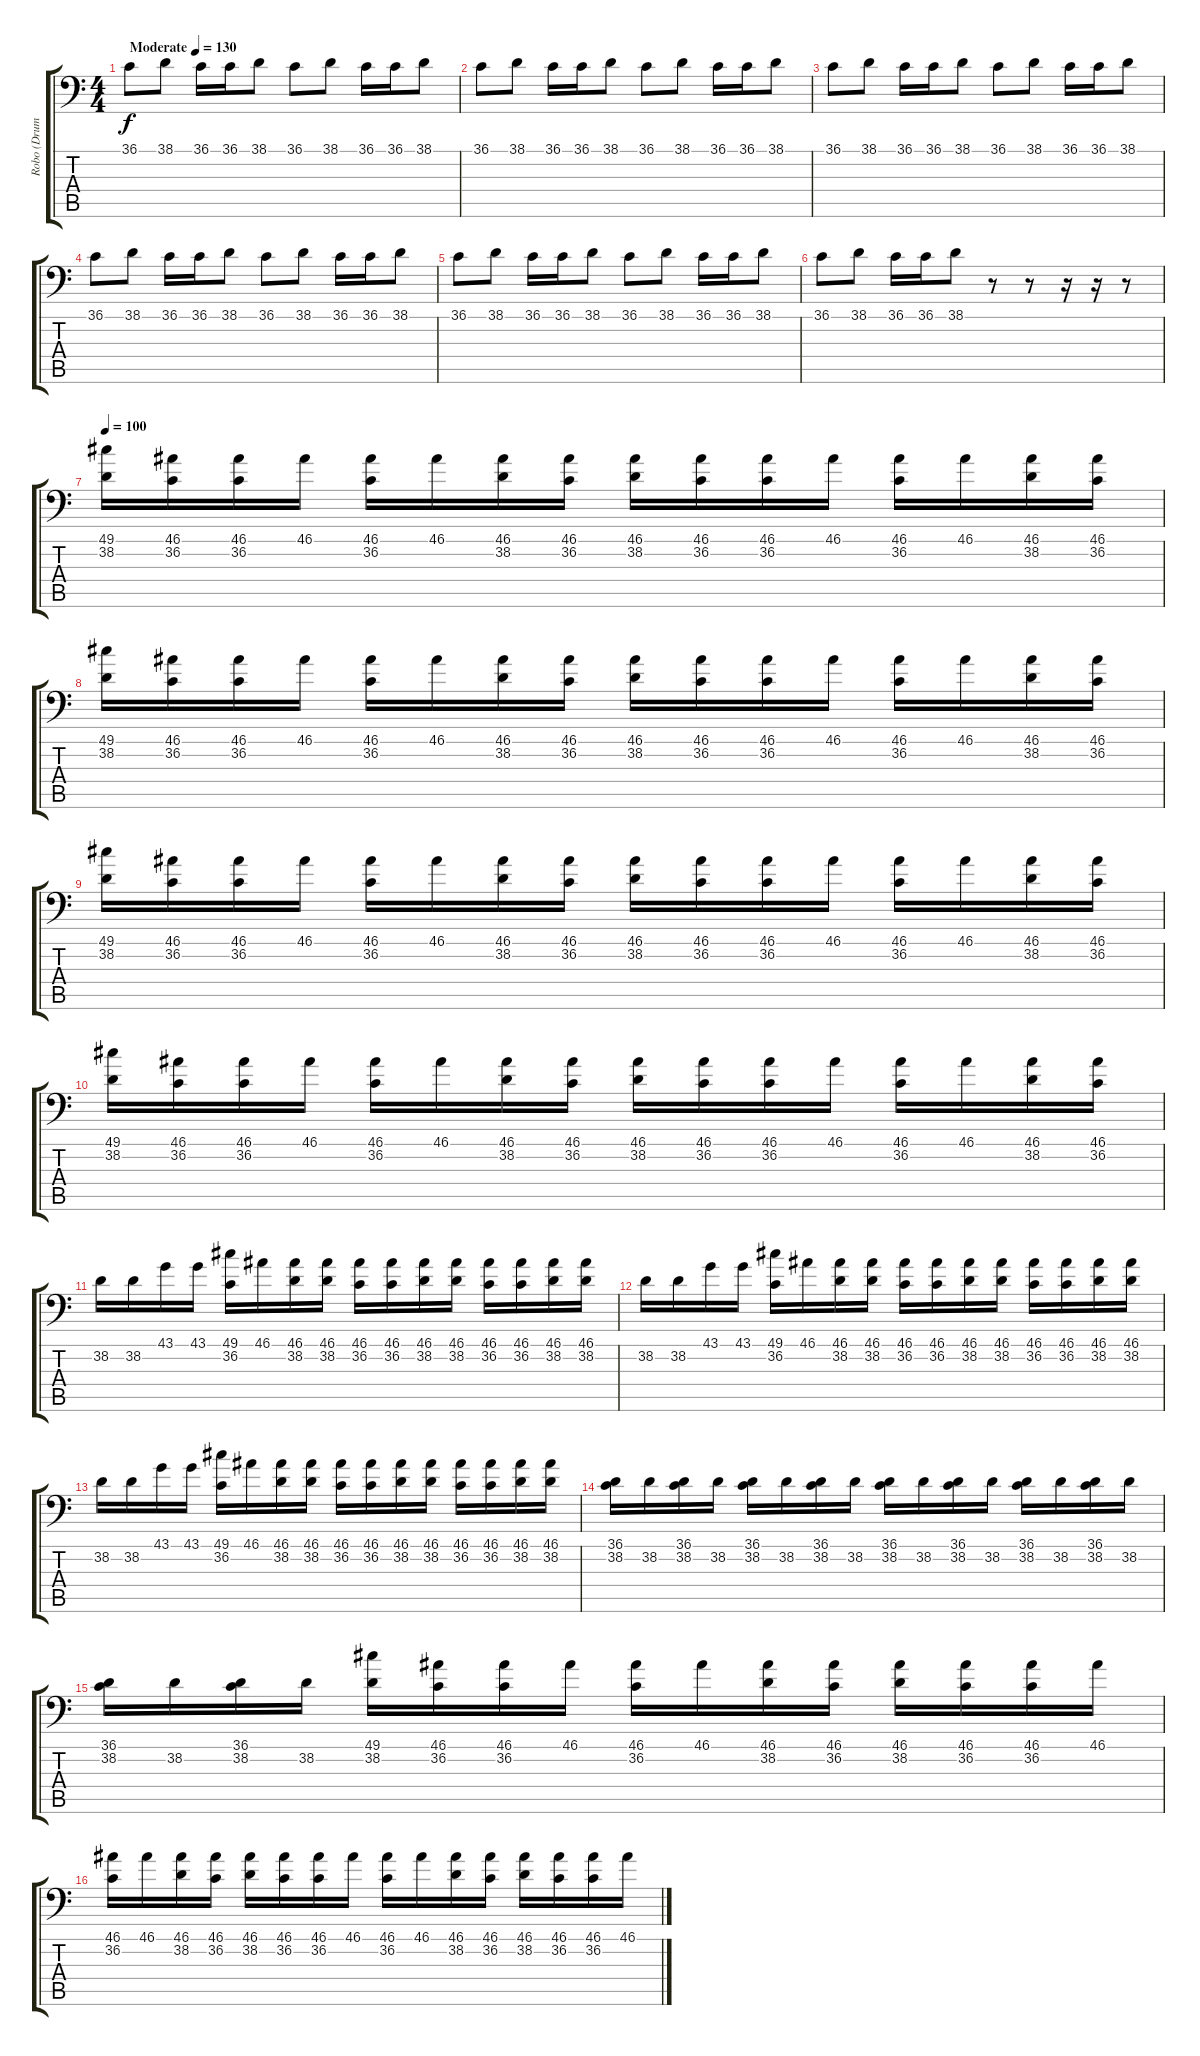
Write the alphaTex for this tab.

\track ("Robo (Drums)" "Robo (Drum") {instrument acousticgrandpiano}
\staff {score tabs}
\tuning (C-1 C-1 C-1 C-1 C-1 C-1) {hide}
\ts (4 4)
\tempo (130 "Moderate")
\clef f4
\ks c
36.1.8{dy f instrument acousticgrandpiano} 38.1.8 36.1.16 36.1.16 38.1.8 36.1.8 38.1.8 36.1.16 36.1.16 38.1.8 |
36.1.8 38.1.8 36.1.16 36.1.16 38.1.8 36.1.8 38.1.8 36.1.16 36.1.16 38.1.8 |
36.1.8 38.1.8 36.1.16 36.1.16 38.1.8 36.1.8 38.1.8 36.1.16 36.1.16 38.1.8 |
36.1.8 38.1.8 36.1.16 36.1.16 38.1.8 36.1.8 38.1.8 36.1.16 36.1.16 38.1.8 |
36.1.8 38.1.8 36.1.16 36.1.16 38.1.8 36.1.8 38.1.8 36.1.16 36.1.16 38.1.8 |
36.1.8 38.1.8 36.1.16 36.1.16 38.1.8 r.8 r.8 r.16 r.16 r.8 |
\tempo 100
(49.1 38.2).16 (46.1 36.2).16 (46.1 36.2).16 46.1.16 (46.1 36.2).16 46.1.16 (46.1 38.2).16 (46.1 36.2).16 (46.1 38.2).16 (46.1 36.2).16 (46.1 36.2).16 46.1.16 (46.1 36.2).16 46.1.16 (46.1 38.2).16 (46.1 36.2).16 |
(49.1 38.2).16 (46.1 36.2).16 (46.1 36.2).16 46.1.16 (46.1 36.2).16 46.1.16 (46.1 38.2).16 (46.1 36.2).16 (46.1 38.2).16 (46.1 36.2).16 (46.1 36.2).16 46.1.16 (46.1 36.2).16 46.1.16 (46.1 38.2).16 (46.1 36.2).16 |
(49.1 38.2).16 (46.1 36.2).16 (46.1 36.2).16 46.1.16 (46.1 36.2).16 46.1.16 (46.1 38.2).16 (46.1 36.2).16 (46.1 38.2).16 (46.1 36.2).16 (46.1 36.2).16 46.1.16 (46.1 36.2).16 46.1.16 (46.1 38.2).16 (46.1 36.2).16 |
(49.1 38.2).16 (46.1 36.2).16 (46.1 36.2).16 46.1.16 (46.1 36.2).16 46.1.16 (46.1 38.2).16 (46.1 36.2).16 (46.1 38.2).16 (46.1 36.2).16 (46.1 36.2).16 46.1.16 (46.1 36.2).16 46.1.16 (46.1 38.2).16 (46.1 36.2).16 |
38.2.16 38.2.16 43.1.16 43.1.16 (49.1 36.2).16 46.1.16 (46.1 38.2).16 (46.1 38.2).16 (46.1 36.2).16 (46.1 36.2).16 (46.1 38.2).16 (46.1 38.2).16 (46.1 36.2).16 (46.1 36.2).16 (46.1 38.2).16 (46.1 38.2).16 |
38.2.16 38.2.16 43.1.16 43.1.16 (49.1 36.2).16 46.1.16 (46.1 38.2).16 (46.1 38.2).16 (46.1 36.2).16 (46.1 36.2).16 (46.1 38.2).16 (46.1 38.2).16 (46.1 36.2).16 (46.1 36.2).16 (46.1 38.2).16 (46.1 38.2).16 |
38.2.16 38.2.16 43.1.16 43.1.16 (49.1 36.2).16 46.1.16 (46.1 38.2).16 (46.1 38.2).16 (46.1 36.2).16 (46.1 36.2).16 (46.1 38.2).16 (46.1 38.2).16 (46.1 36.2).16 (46.1 36.2).16 (46.1 38.2).16 (46.1 38.2).16 |
(36.1 38.2).16 38.2.16 (36.1 38.2).16 38.2.16 (36.1 38.2).16 38.2.16 (36.1 38.2).16 38.2.16 (36.1 38.2).16 38.2.16 (36.1 38.2).16 38.2.16 (36.1 38.2).16 38.2.16 (36.1 38.2).16 38.2.16 |
(36.1 38.2).16 38.2.16 (36.1 38.2).16 38.2.16 (49.1 38.2).16 (46.1 36.2).16 (46.1 36.2).16 46.1.16 (46.1 36.2).16 46.1.16 (46.1 38.2).16 (46.1 36.2).16 (46.1 38.2).16 (46.1 36.2).16 (46.1 36.2).16 46.1.16 |
(46.1 36.2).16 46.1.16 (46.1 38.2).16 (46.1 36.2).16 (46.1 38.2).16 (46.1 36.2).16 (46.1 36.2).16 46.1.16 (46.1 36.2).16 46.1.16 (46.1 38.2).16 (46.1 36.2).16 (46.1 38.2).16 (46.1 36.2).16 (46.1 36.2).16 46.1.16
